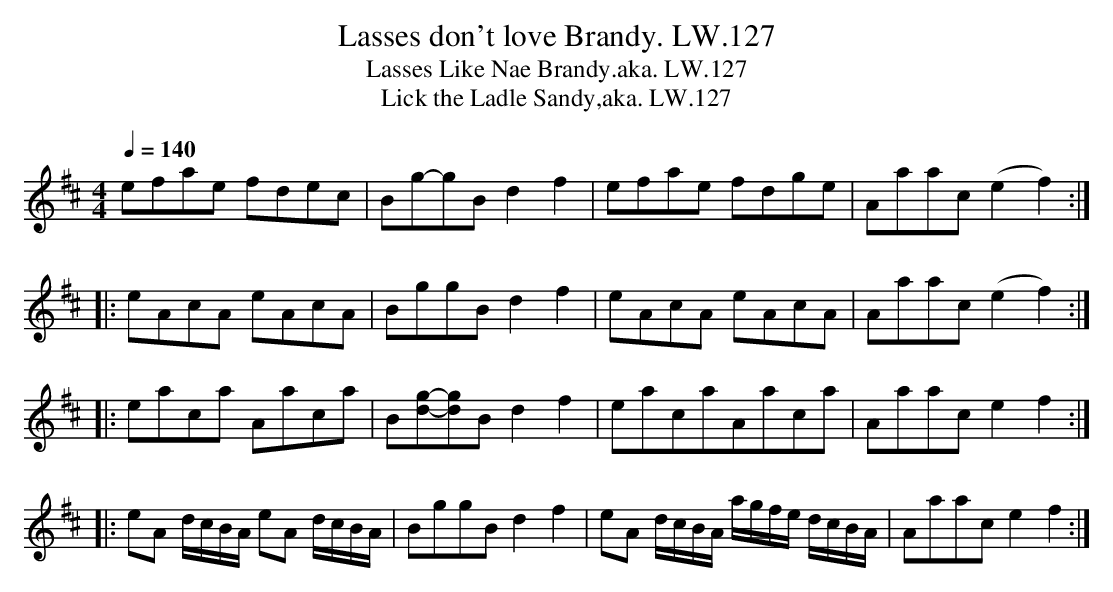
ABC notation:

X:1
T:Lasses don't love Brandy. LW.127
T:Lasses Like Nae Brandy.aka. LW.127
T:Lick the Ladle Sandy,aka. LW.127
M:4/4
Q:1/4=140
L:1/8
K:D
efae fdec | Bg-gB d2f2 | efae fdge | Aaac (e2f2) :|
|: eAcA eAcA | BggB d2f2 | eAcA eAcA | Aaac (e2f2) :|
|: eaca Aaca | B[dg]-[dg]B d2f2 | eacaAaca | Aaac e2f2 :|
|: eA d/c/B/A/ eA d/c/B/A/ | BggB d2f2 |eA d/c/B/A/ a/g/f/e/ d/c/B/A/ | Aaac e2f2 :|
